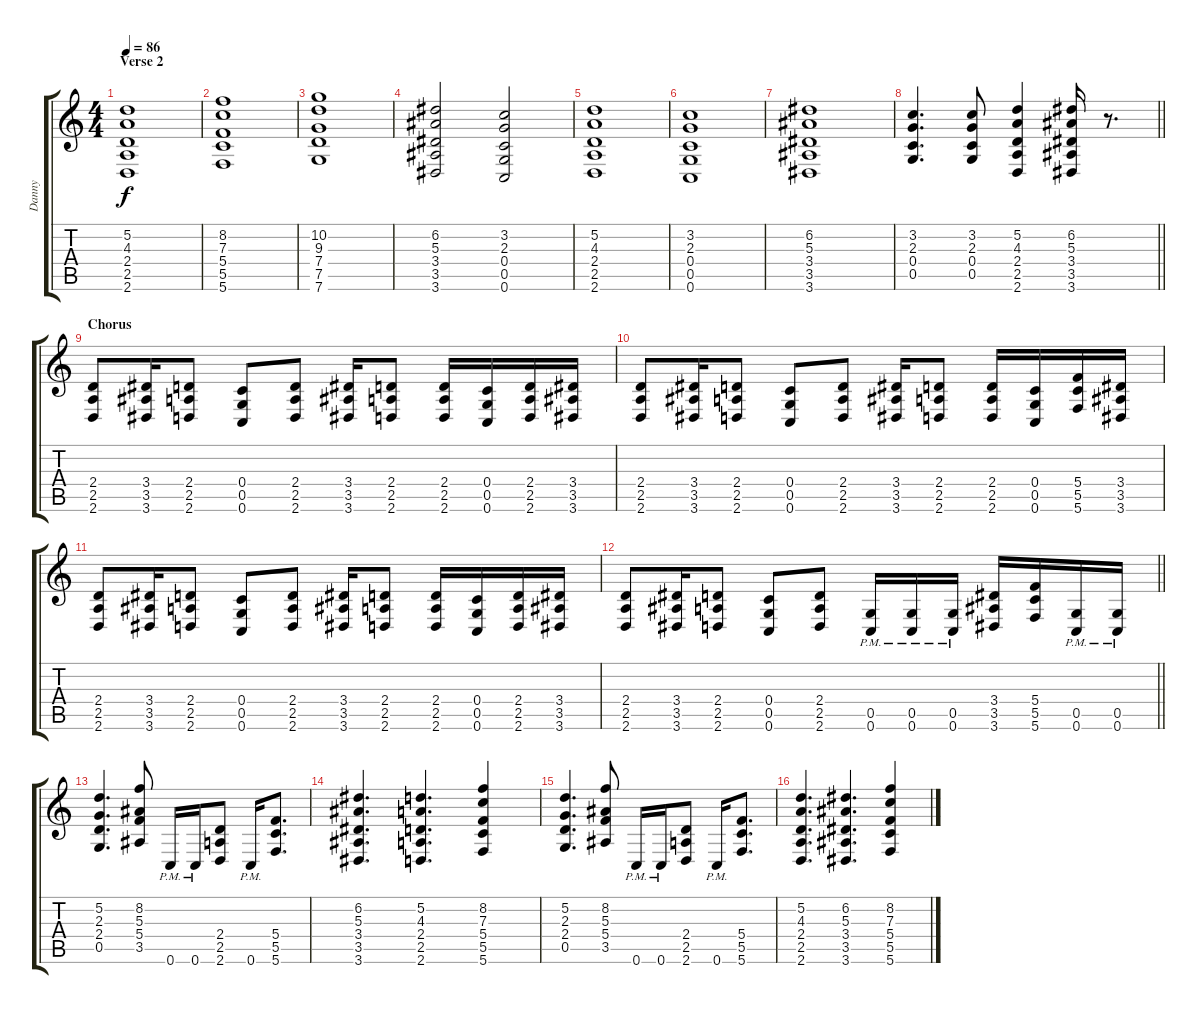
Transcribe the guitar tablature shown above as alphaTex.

\track ("Danny" "Danny") {instrument distortionguitar}
\staff {score tabs}
\tuning (D4 A3 F3 C3 G2 C2) {hide}
\ts (4 4)
\section ("" "Verse 2")
\tempo 86
\clef g2
\ks c
(5.2 4.3 2.4 2.5 2.6).1{dy f} |
(8.2 7.3 5.4 5.5 5.6).1 |
(10.2 9.3 7.4 7.5 7.6).1 |
(6.2 5.3 3.4 3.5 3.6).2 (3.2 2.3 0.4 0.5 0.6).2 |
(5.2 4.3 2.4 2.5 2.6).1 |
(3.2 2.3 0.4 0.5 0.6).1 |
(6.2 5.3 3.4 3.5 3.6).1 |
\barLineRight lightlight
(3.2 2.3 0.4 0.5).4{d} (3.2 2.3 0.4 0.5).8 (5.2 4.3 2.4 2.5 2.6).4 (6.2 5.3 3.4 3.5 3.6).16 r.8{d} |
\section ("" "Chorus")
(2.4 2.5 2.6).8 (3.4 3.5 3.6).16 (2.4 2.5 2.6).8 (0.4 0.5 0.6).8 (2.4 2.5 2.6).8 (3.4 3.5 3.6).16 (2.4 2.5 2.6).8 (2.4 2.5 2.6).16 (0.4 0.5 0.6).16 (2.4 2.5 2.6).16 (3.4 3.5 3.6).16 |
(2.4 2.5 2.6).8 (3.4 3.5 3.6).16 (2.4 2.5 2.6).8 (0.4 0.5 0.6).8 (2.4 2.5 2.6).8 (3.4 3.5 3.6).16 (2.4 2.5 2.6).8 (2.4 2.5 2.6).16 (0.4 0.5 0.6).16 (5.4 5.5 5.6).16 (3.4 3.5 3.6).16 |
(2.4 2.5 2.6).8 (3.4 3.5 3.6).16 (2.4 2.5 2.6).8 (0.4 0.5 0.6).8 (2.4 2.5 2.6).8 (3.4 3.5 3.6).16 (2.4 2.5 2.6).8 (2.4 2.5 2.6).16 (0.4 0.5 0.6).16 (2.4 2.5 2.6).16 (3.4 3.5 3.6).16 |
\barLineRight lightlight
(2.4 2.5 2.6).8 (3.4 3.5 3.6).16 (2.4 2.5 2.6).8 (0.4 0.5 0.6).8 (2.4 2.5 2.6).8 (0.5{pm} 0.6{pm}).16 (0.5{pm} 0.6{pm}).16 (0.5{pm} 0.6{pm}).16 (3.4 3.5 3.6).16 (5.4 5.5 5.6).16 (0.5{pm} 0.6{pm}).16 (0.5{pm} 0.6{pm}).16 |
(5.2 2.3 2.4 0.5).4{d} (8.2 5.3 5.4 3.5).8 0.6{pm}.16 0.6{pm}.16 (2.4 2.5 2.6).8 0.6{pm}.16 (5.4 5.5 5.6).8{d} |
(6.2 5.3 3.4 3.5 3.6).4{d} (5.2 4.3 2.4 2.5 2.6).4{d} (8.2 7.3 5.4 5.5 5.6).4 |
(5.2 2.3 2.4 0.5).4{d} (8.2 5.3 5.4 3.5).8 0.6{pm}.16 0.6{pm}.16 (2.4 2.5 2.6).8 0.6{pm}.16 (5.4 5.5 5.6).8{d} |
(5.2 4.3 2.4 2.5 2.6).4{d} (6.2 5.3 3.4 3.5 3.6).4{d} (8.2 7.3 5.4 5.5 5.6).4
